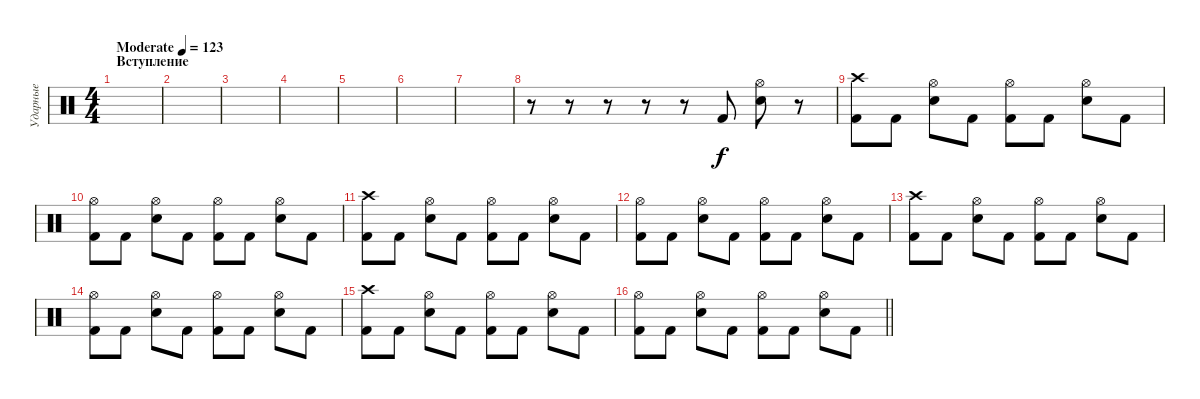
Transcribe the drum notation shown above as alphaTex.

\track ("Ударные" "Ударные") {instrument percussion}
\staff {score}
\articulation defaults
\ts (4 4)
\section ("" "Вступление")
\tempo (123 "Moderate")
\clef neutral
\ks c
|
|
|
|
|
|
|
r.8 r.8 r.8 r.8 r.8 "Kick (hit) 2".8 ("Hi-Hat (open)" "Electric Snare (hit)").8 r.8 |
("Crash high (hit)" "Kick (hit) 2").8 "Kick (hit) 2".8 ("Hi-Hat (open)" "Electric Snare (hit)").8 "Kick (hit) 2".8 ("Hi-Hat (open)" "Kick (hit) 2").8 "Kick (hit) 2".8 ("Hi-Hat (open)" "Electric Snare (hit)").8 "Kick (hit) 2".8 |
("Hi-Hat (open)" "Kick (hit) 2").8 "Kick (hit) 2".8 ("Hi-Hat (open)" "Electric Snare (hit)").8 "Kick (hit) 2".8 ("Hi-Hat (open)" "Kick (hit) 2").8 "Kick (hit) 2".8 ("Hi-Hat (open)" "Electric Snare (hit)").8 "Kick (hit) 2".8 |
("Crash high (hit)" "Kick (hit) 2").8 "Kick (hit) 2".8 ("Hi-Hat (open)" "Electric Snare (hit)").8 "Kick (hit) 2".8 ("Hi-Hat (open)" "Kick (hit) 2").8 "Kick (hit) 2".8 ("Hi-Hat (open)" "Electric Snare (hit)").8 "Kick (hit) 2".8 |
("Hi-Hat (open)" "Kick (hit) 2").8 "Kick (hit) 2".8 ("Hi-Hat (open)" "Electric Snare (hit)").8 "Kick (hit) 2".8 ("Hi-Hat (open)" "Kick (hit) 2").8 "Kick (hit) 2".8 ("Hi-Hat (open)" "Electric Snare (hit)").8 "Kick (hit) 2".8 |
("Crash high (hit)" "Kick (hit) 2").8 "Kick (hit) 2".8 ("Hi-Hat (open)" "Electric Snare (hit)").8 "Kick (hit) 2".8 ("Hi-Hat (open)" "Kick (hit) 2").8 "Kick (hit) 2".8 ("Hi-Hat (open)" "Electric Snare (hit)").8 "Kick (hit) 2".8 |
("Hi-Hat (open)" "Kick (hit) 2").8 "Kick (hit) 2".8 ("Hi-Hat (open)" "Electric Snare (hit)").8 "Kick (hit) 2".8 ("Hi-Hat (open)" "Kick (hit) 2").8 "Kick (hit) 2".8 ("Hi-Hat (open)" "Electric Snare (hit)").8 "Kick (hit) 2".8 |
("Crash high (hit)" "Kick (hit) 2").8 "Kick (hit) 2".8 ("Hi-Hat (open)" "Electric Snare (hit)").8 "Kick (hit) 2".8 ("Hi-Hat (open)" "Kick (hit) 2").8 "Kick (hit) 2".8 ("Hi-Hat (open)" "Electric Snare (hit)").8 "Kick (hit) 2".8 |
\barLineRight lightlight
("Hi-Hat (open)" "Kick (hit) 2").8 "Kick (hit) 2".8 ("Hi-Hat (open)" "Electric Snare (hit)").8 "Kick (hit) 2".8 ("Hi-Hat (open)" "Kick (hit) 2").8 "Kick (hit) 2".8 ("Hi-Hat (open)" "Electric Snare (hit)").8 "Kick (hit) 2".8
